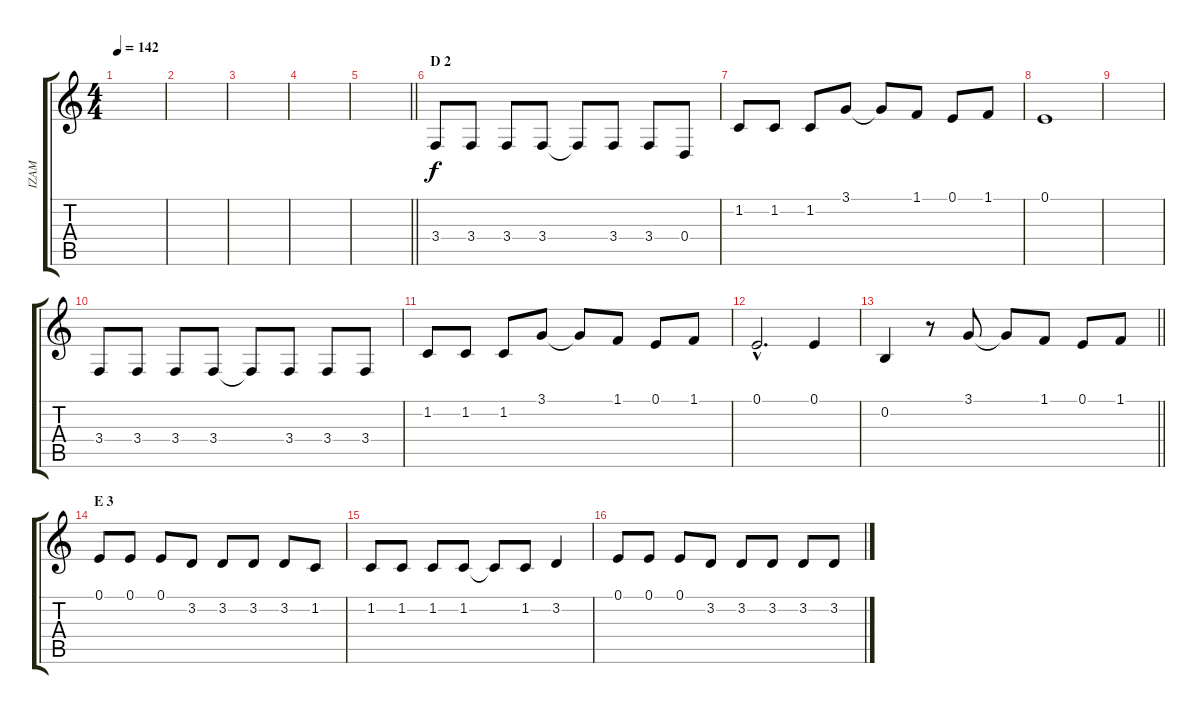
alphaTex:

\track ("IZAM" "IZAM") {instrument oboe}
\staff {score tabs}
\tuning (E4 B3 G3 D3 A2 E2) {hide}
\ts (4 4)
\tempo 142
\clef g2
\ks c
|
|
|
|
\barLineRight lightlight
|
\section ("" "D 2")
3.4.8 3.4.8 3.4.8 3.4.8 3.4{t}.8 3.4.8 3.4.8 0.4.8 |
1.2.8 1.2.8 1.2.8 3.1.8 3.1{t}.8 1.1.8 0.1.8 1.1.8 |
0.1.1 |
|
3.4.8 3.4.8 3.4.8 3.4.8 3.4{t}.8 3.4.8 3.4.8 3.4.8 |
1.2.8 1.2.8 1.2.8 3.1.8 3.1{t}.8 1.1.8 0.1.8 1.1.8 |
0.1{hac}.2{d} 0.1.4 |
\barLineRight lightlight
0.2.4 r.8 3.1.8 3.1{t}.8 1.1.8 0.1.8 1.1.8 |
\section ("" "E 3")
0.1.8 0.1.8 0.1.8 3.2.8 3.2.8 3.2.8 3.2.8 1.2.8 |
1.2.8 1.2.8 1.2.8 1.2.8 1.2{t}.8 1.2.8 3.2.4 |
0.1.8 0.1.8 0.1.8 3.2.8 3.2.8 3.2.8 3.2.8 3.2.8
